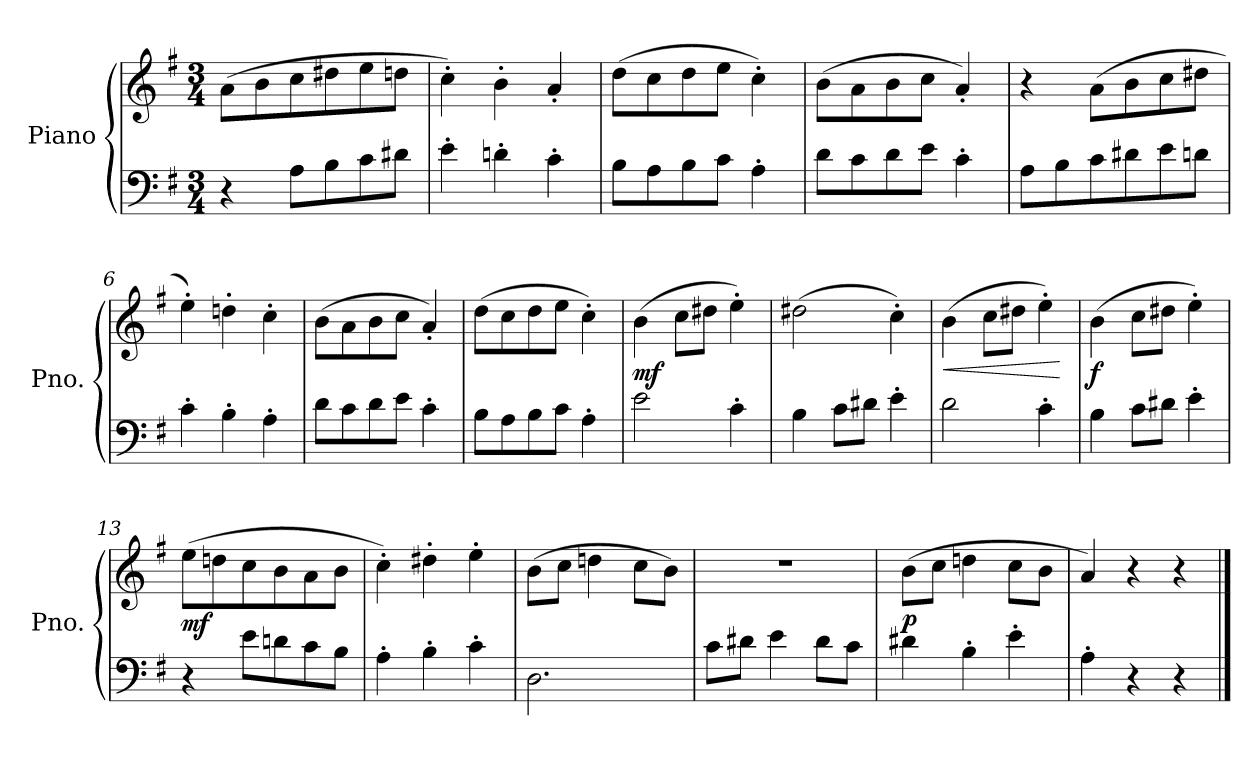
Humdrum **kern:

**kern	**kern	**dynam
*part1	*part1	*part1
*staff2	*staff1	*staff1/2
*I"Piano	*	*
*I'Pno.	*	*
*clefF4	*clefG2	*
*k[f#]	*k[f#]	*
*M3/4	*M3/4	*
*MM100	*MM100	*
=1	=1	=1
4r	(>8a\L	.
.	8b\	.
8A\L	8cc\	.
8B\	8dd#X\	.
8c\	8ee\	.
8d#X\J	8ddn\J	.
=2	=2	=2
4e'\	4cc'\)	.
4dn'\	4b'\	.
4c'\	4a'/	.
=3	=3	=3
8B\L	(>8dd\L	.
8A\	8cc\	.
8B\	8dd\	.
8c\J	8ee\J	.
4A'\	4cc'\)	.
=4	=4	=4
8d\L	(>8b\L	.
8c\	8a\	.
8d\	8b\	.
8e\J	8cc\J	.
4c'\	4a'/)	.
=5	=5	=5
8A\L	4r	.
8B\	.	.
8c\	(>8a\L	.
8d#X\	8b\	.
8e\	8cc\	.
8dn\J	8dd#X\J	.
=6	=6	=6
4c'\	4ee'\)	.
4B'\	4ddn'\	.
4A'\	4cc'\	.
!!LO:LB:g=z
=7	=7	=7
8d\L	(>8b\L	.
8c\	8a\	.
8d\	8b\	.
8e\J	8cc\J	.
4c'\	4a'/)	.
=8	=8	=8
8B\L	(>8dd\L	.
8A\	8cc\	.
8B\	8dd\	.
8c\J	8ee\J	.
4A'\	4cc'\)	.
=9	=9	=9
!	!	!LO:DY:a=2
2e\	(>4b\	mf
.	8cc\L	.
.	8dd#X\J	.
4c'\	4ee'\)	.
=10	=10	=10
4B\	(>2dd#X\	.
8c\L	.	.
8d#X\J	.	.
4e'\	4cc'\)	.
=11	=11	=11
!	!	!LO:HP:b
2d\	(>4b\	<
.	8cc\L	.
.	8dd#X\J	.
4c'\	4ee'\)	.
.	.	[
=12	=12	=12
!	!	!LO:DY:b
4B\	(>4b\	f
8c\L	8cc\L	.
8d#X\J	8dd#X\J	.
4e'\	4ee'\)	.
!!LO:LB:g=z
=13	=13	=13
!	!	!LO:DY:b
4r	(>8ee\L	mf
.	8ddn\	.
8e\L	8cc\	.
8dn\	8b\	.
8c\	8a\	.
8B\J	8b\J	.
=14	=14	=14
4A'\	4cc'\)	.
4B'\	4dd#X'\	.
4c'\	4ee'\	.
=15	=15	=15
2.D\	(>8b\L	.
.	8cc\J	.
.	4ddn\	.
.	8cc\L	.
.	8b\J)	.
=16	=16	=16
8c\L	2.r	.
8d#X\J	.	.
4e\	.	.
8d#\L	.	.
8c\J	.	.
=17	=17	=17
!	!	!LO:DY:a=2
4d#X\	(>8b\L	p
.	8cc\J	.
4B'\	4ddn\	.
4e'\	8cc\L	.
.	8b\J	.
=18	=18	=18
4A'\	4a/)	.
4r	4r	.
4r	4r	.
==	==	==
*-	*-	*-
